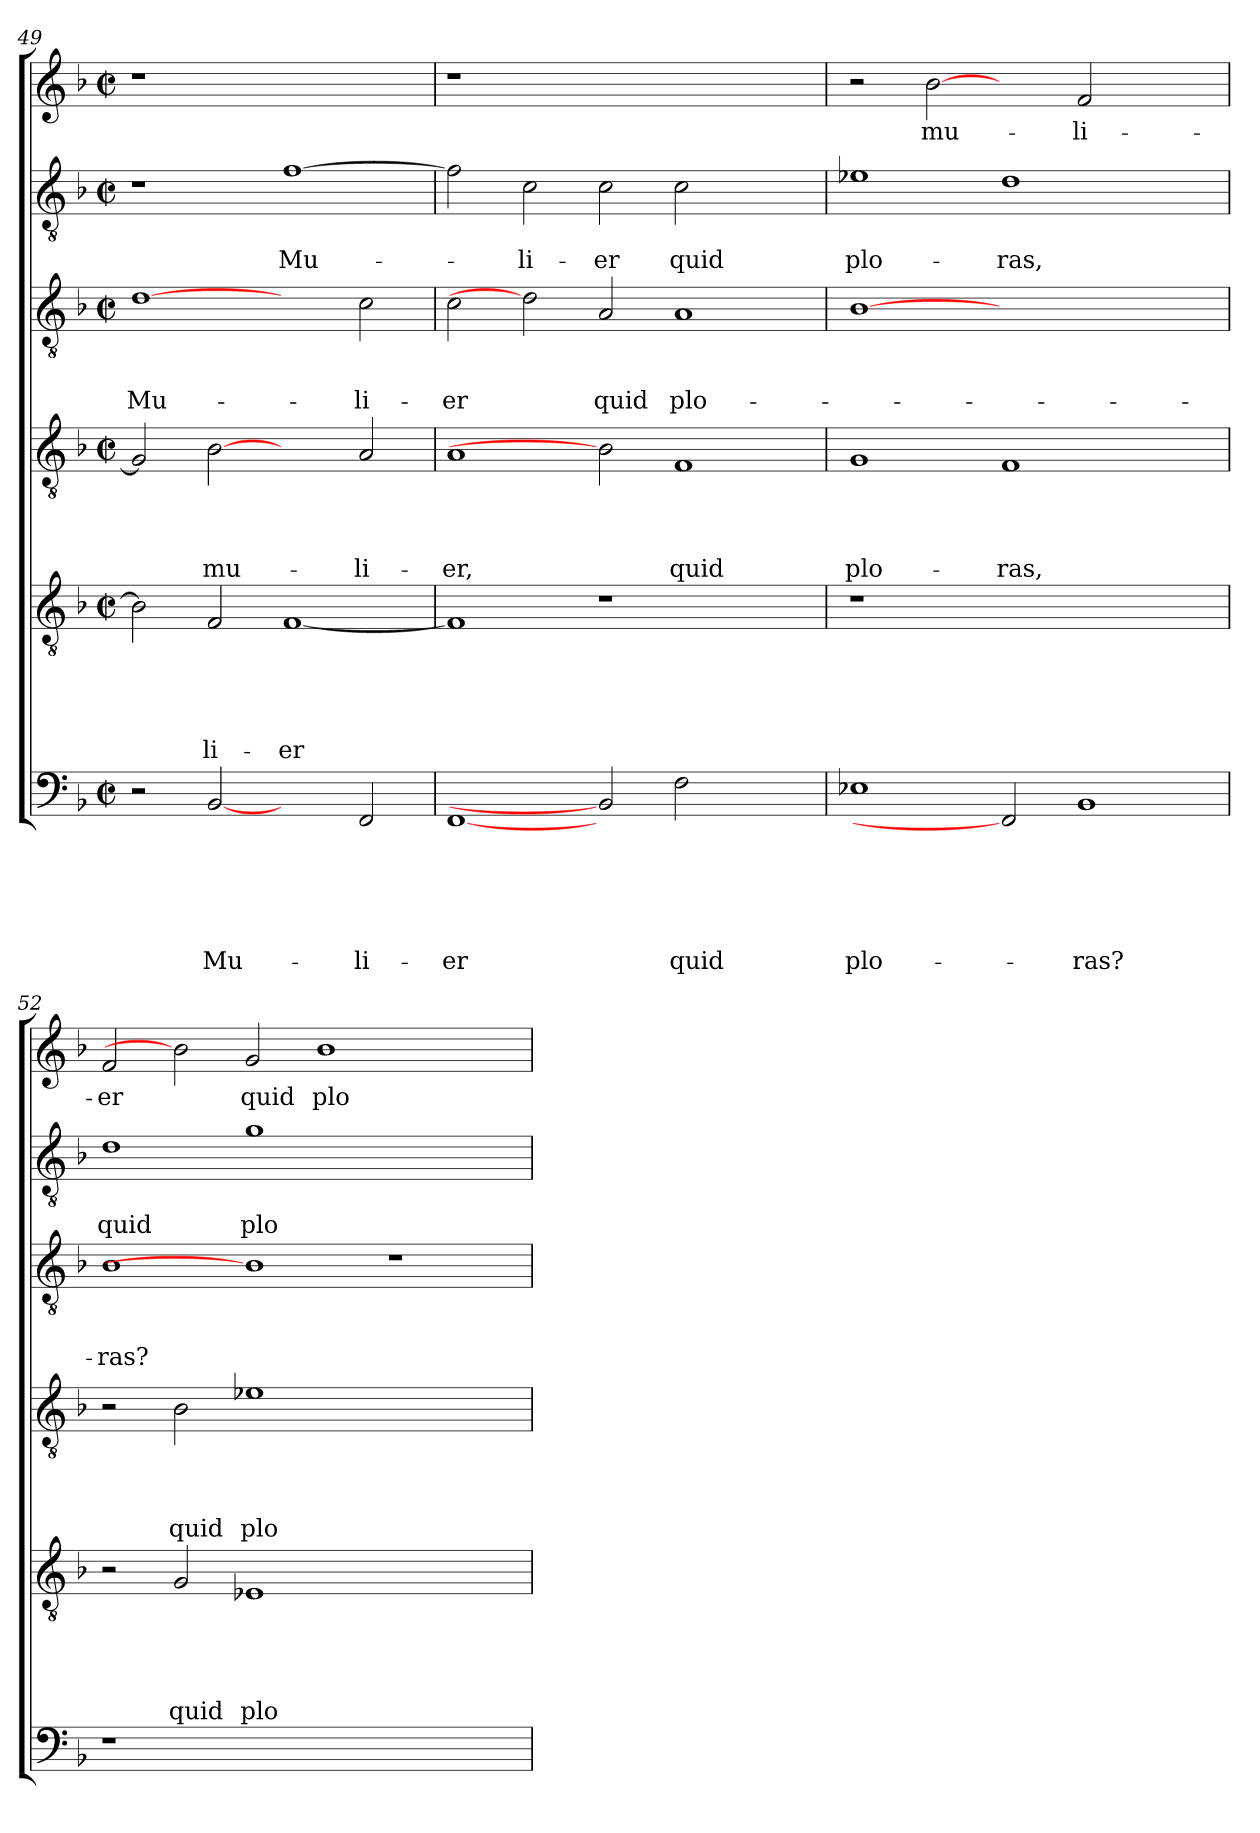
**kern	**text	**text	**text	**text	**text	**text	**kern	**text	**text	**text	**text	**text	**kern	**text	**text	**text	**text	**kern	**text	**text	**text	**kern	**text	**text	**kern	**text
*part6	*part6	*part6	*part6	*part6	*part6	*part6	*part5	*part5	*part5	*part5	*part5	*part5	*part4	*part4	*part4	*part4	*part4	*part3	*part3	*part3	*part3	*part2	*part2	*part2	*part1	*part1
*staff6	*staff6	*staff6	*staff6	*staff6	*staff6	*staff6	*staff5	*staff5	*staff5	*staff5	*staff5	*staff5	*staff4	*staff4	*staff4	*staff4	*staff4	*staff3	*staff3	*staff3	*staff3	*staff2	*staff2	*staff2	*staff1	*staff1
!!LO:LB:g=z
*clefF4	*	*	*	*	*	*	*clefGv2	*	*	*	*	*	*clefGv2	*	*	*	*	*clefGv2	*	*	*	*clefGv2	*	*	*clefG2	*
*k[b-]	*	*	*	*	*	*	*k[b-]	*	*	*	*	*	*k[b-]	*	*	*	*	*k[b-]	*	*	*	*k[b-]	*	*	*k[b-]	*
*F:	*	*	*	*	*	*	*F:	*	*	*	*	*	*F:	*	*	*	*	*F:	*	*	*	*F:	*	*	*F:	*
*M2/2	*	*	*	*	*	*	*M2/2	*	*	*	*	*	*M2/2	*	*	*	*	*M2/2	*	*	*	*M2/2	*	*	*M2/2	*
*met(c|)	*	*	*	*	*	*	*met(c|)	*	*	*	*	*	*met(c|)	*	*	*	*	*met(c|)	*	*	*	*met(c|)	*	*	*met(c|)	*
=49	=49	=49	=49	=49	=49	=49	=49	=49	=49	=49	=49	=49	=49	=49	=49	=49	=49	=49	=49	=49	=49	=49	=49	=49	=49	=49
!	!	!	!	!	!	!	!	!	!	!	!	!	!	!	!	!	!	!	!	!	!LO:LY:b	!	!	!	!	!
2r	.	.	.	.	.	.	2B-\]	.	.	.	.	.	2G/]	.	.	.	.	[1d	.	.	Mu-	1r	.	.	1r	.
!	!	!	!	!	!	!LO:LY:b	!	!	!	!	!	!LO:LY:b	!	!	!	!	!LO:LY:b	!	!	!	!	!	!	!	!	!
[2BB-	.	.	.	.	.	Mu-	2F/	.	.	.	.	-li-	[2B-	.	.	.	mu-	.	.	.	.	.	.	.	.	.
!	!	!	!	!	!	!	!	!	!	!	!	!LO:LY:b	!	!	!	!	!	!	!	!	!	!	!	!LO:LY:b	!	!
2ryy	.	.	.	.	.	.	[1F	.	.	.	.	-er	2ryy	.	.	.	.	2ryy	.	.	.	[1f	.	Mu-	1ryy	.
!	!	!	!	!	!	!LO:LY:b	!	!	!	!	!	!	!	!	!	!	!LO:LY:b	!	!	!	!LO:LY:b	!	!	!	!	!
2FF/	.	.	.	.	.	-li-	.	.	.	.	.	.	2A/	.	.	.	-li-	2c\	.	.	-li-	.	.	.	.	.
=50	=50	=50	=50	=50	=50	=50	=50	=50	=50	=50	=50	=50	=50	=50	=50	=50	=50	=50	=50	=50	=50	=50	=50	=50	=50	=50
!	!	!	!	!	!	!LO:LY:b	!	!	!	!	!	!	!	!	!	!	!LO:LY:b	!	!	!	!LO:LY:b	!	!	!	!	!
[1FF	.	.	.	.	.	-er	1F]	.	.	.	.	.	1A	.	.	.	-er,	2c\	.	.	-er	2f\]	.	.	1r	.
!	!	!	!	!	!	!	!	!	!	!	!	!	!	!	!	!	!	!	!	!	!	!	!	!LO:LY:b	!	!
.	.	.	.	.	.	.	.	.	.	.	.	.	.	.	.	.	.	2d]	.	.	.	2c\	.	-li-	.	.
!	!	!	!	!	!	!	!	!	!	!	!	!	!	!	!	!	!	!	!	!	!LO:LY:b	!	!	!LO:LY:b	!	!
2BB-]	.	.	.	.	.	.	1r	.	.	.	.	.	2B-]	.	.	.	.	2A/	.	.	quid	2c\	.	-er	1.ryy	.
!	!	!	!	!	!	!LO:LY:b	!	!	!	!	!	!	!	!	!	!	!LO:LY:b	!	!	!	!LO:LY:b	!	!	!LO:LY:b	!	!
2F\	.	.	.	.	.	quid	.	.	.	.	.	.	1F	.	.	.	quid	1A	.	.	plo-	2c\	.	quid	.	.
2ryy	.	.	.	.	.	.	2ryy	.	.	.	.	.	.	.	.	.	.	.	.	.	.	2ryy	.	.	.	.
=51	=51	=51	=51	=51	=51	=51	=51	=51	=51	=51	=51	=51	=51	=51	=51	=51	=51	=51	=51	=51	=51	=51	=51	=51	=51	=51
!	!	!	!	!	!	!LO:LY:b	!	!	!	!	!	!	!	!	!	!	!LO:LY:b	!	!	!	!	!	!	!LO:LY:b	!	!
1E-X	.	.	.	.	.	plo-	1r	.	.	.	.	.	1G	.	.	.	plo-	[1B-	.	.	.	1e-X	.	plo-	2r	.
!	!	!	!	!	!	!	!	!	!	!	!	!	!	!	!	!	!	!	!	!	!	!	!	!	!	!LO:LY:b
.	.	.	.	.	.	.	.	.	.	.	.	.	.	.	.	.	.	.	.	.	.	.	.	.	[2b-	mu-
!	!	!	!	!	!	!	!	!	!	!	!	!	!	!	!	!	!LO:LY:b	!	!	!	!	!	!	!LO:LY:b	!	!
2FF]	.	.	.	.	.	.	1.ryy	.	.	.	.	.	1F	.	.	.	-ras,	1.ryy	.	.	.	1d	.	-ras,	2ryy	.
!	!	!	!	!	!	!LO:LY:b	!	!	!	!	!	!	!	!	!	!	!	!	!	!	!	!	!	!	!	!LO:LY:b
1BB-	.	.	.	.	.	-ras?	.	.	.	.	.	.	.	.	.	.	.	.	.	.	.	.	.	.	2f/	-li-
.	.	.	.	.	.	.	.	.	.	.	.	.	2ryy	.	.	.	.	.	.	.	.	2ryy	.	.	2ryy	.
=52	=52	=52	=52	=52	=52	=52	=52	=52	=52	=52	=52	=52	=52	=52	=52	=52	=52	=52	=52	=52	=52	=52	=52	=52	=52	=52
!	!	!	!	!	!	!	!	!	!	!	!	!	!	!	!	!	!	!	!	!	!LO:LY:b	!	!	!LO:LY:b	!	!LO:LY:b
1r	.	.	.	.	.	.	2r	.	.	.	.	.	2r	.	.	.	.	1B-	.	.	-ras?	1d	.	quid	2f/	-er
!	!	!	!	!	!	!	!	!	!	!	!	!LO:LY:b	!	!	!	!	!LO:LY:b	!	!	!	!	!	!	!	!	!
.	.	.	.	.	.	.	2G/	.	.	.	.	quid	2B-\	.	.	.	quid	.	.	.	.	.	.	.	2b-]	.
!	!	!	!	!	!	!	!	!	!	!	!	!LO:LY:b	!	!	!	!	!LO:LY:b	!	!	!	!	!	!	!LO:LY:b	!	!LO:LY:b
0ryy	.	.	.	.	.	.	1E-X	.	.	.	.	plo-	1e-X	.	.	.	plo-	1B-]	.	.	.	1g	.	plo-	2g/	quid
!	!	!	!	!	!	!	!	!	!	!	!	!	!	!	!	!	!	!	!	!	!	!	!	!	!	!LO:LY:b
.	.	.	.	.	.	.	.	.	.	.	.	.	.	.	.	.	.	.	.	.	.	.	.	.	1b-	plo-
.	.	.	.	.	.	.	1ryy	.	.	.	.	.	1ryy	.	.	.	.	1r	.	.	.	1ryy	.	.	.	.
.	.	.	.	.	.	.	.	.	.	.	.	.	.	.	.	.	.	.	.	.	.	.	.	.	2ryy	.
=	=	=	=	=	=	=	=	=	=	=	=	=	=	=	=	=	=	=	=	=	=	=	=	=	=	=
*-	*-	*-	*-	*-	*-	*-	*-	*-	*-	*-	*-	*-	*-	*-	*-	*-	*-	*-	*-	*-	*-	*-	*-	*-	*-	*-
